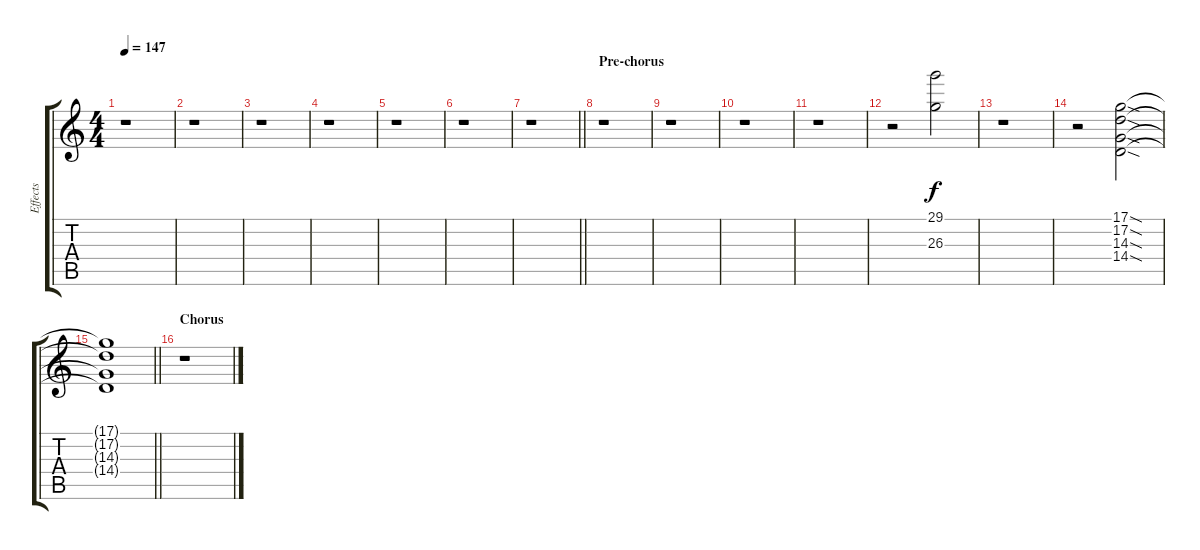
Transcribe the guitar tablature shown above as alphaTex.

\track ("Effects" "Effects") {instrument tubularbells}
\staff {score tabs}
\tuning (D4 A3 F3 C3 G2 D2) {hide}
\ts (4 4)
\tempo 147
\clef g2
\ks c
r.1{dy f} |
r.1 |
r.1 |
r.1 |
r.1 |
r.1 |
\barLineRight lightlight
r.1 |
\section ("" "Pre-chorus")
r.1 |
r.1 |
r.1 |
r.1 |
r.2 (29.1 26.3).2{instrument glockenspiel} |
r.1 |
r.2{instrument helicopter} (17.1{sod} 17.2{sod} 14.3{sod} 14.4{sod}).2{volume 0} |
\barLineRight lightlight
(17.1{t} 17.2{t} 14.3{t} 14.4{t}).1{volume 10} |
\section ("" "Chorus")
r.1
